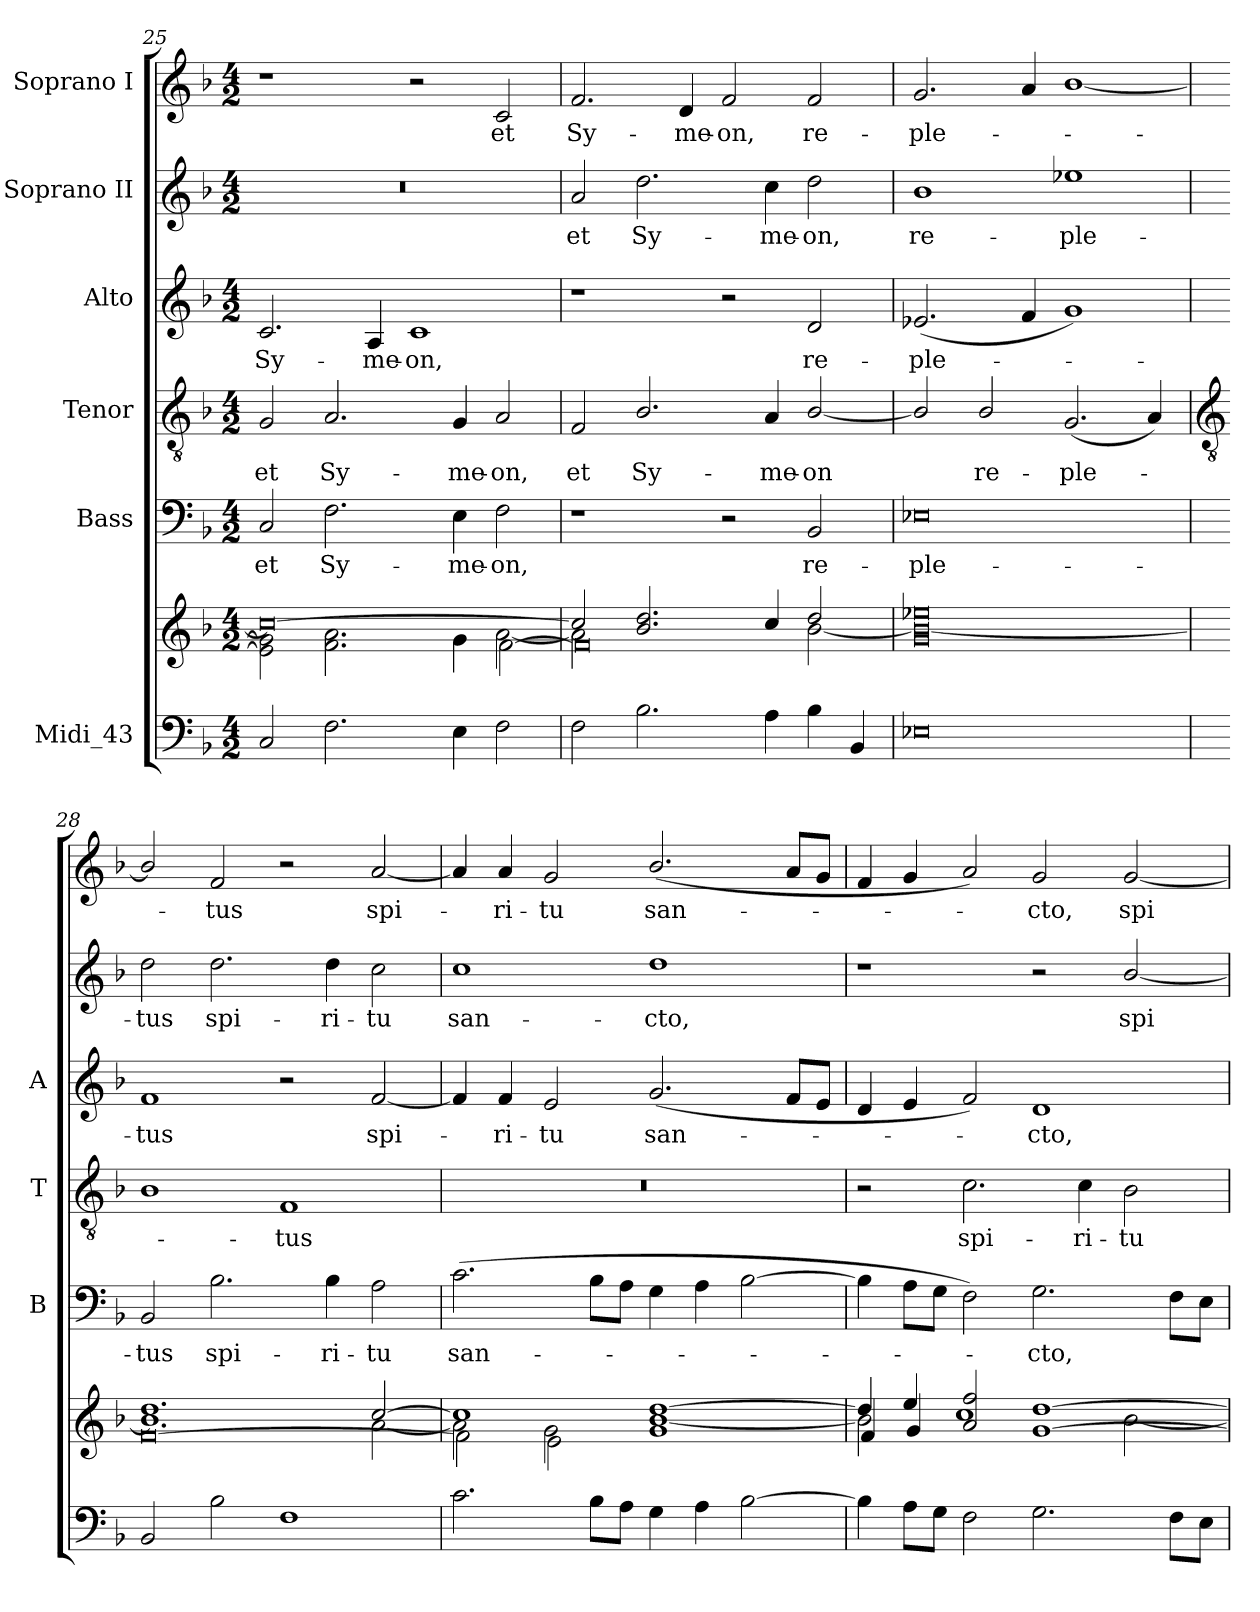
**kern	**kern	**kern	**text	**kern	**text	**kern	**text	**kern	**text	**kern	**text
*part6	*part6	*part5	*part5	*part4	*part4	*part3	*part3	*part2	*part2	*part1	*part1
*staff7	*staff6	*staff5	*staff5	*staff4	*staff4	*staff3	*staff3	*staff2	*staff2	*staff1	*staff1
*I"Midi_43	*	*I"Bass	*	*I"Tenor	*	*I"Alto	*	*I"Soprano II	*	*I"Soprano I	*
*	*	*I'B	*	*I'T	*	*I'A	*	*	*	*	*
*clefF4	*clefG2	*clefF4	*	*clefGv2	*	*clefG2	*	*clefG2	*	*clefG2	*
*k[b-]	*k[b-]	*k[b-]	*	*k[b-]	*	*k[b-]	*	*k[b-]	*	*k[b-]	*
*F:	*F:	*F:	*	*F:	*	*F:	*	*F:	*	*F:	*
*M4/2	*M4/2	*M4/2	*	*M4/2	*	*M4/2	*	*M4/2	*	*M4/2	*
=25	=25	=25	=25	=25	=25	=25	=25	=25	=25	=25	=25
*	*^	*	*	*	*	*	*	*	*	*	*
*	*	*^	*	*	*	*	*	*	*	*	*	*
!	!	!	!	!	!LO:LY:b	!	!LO:LY:b	!	!LO:LY:b	!	!	!	!
2C	0cc/_	1ryy	2e\] 2g\]	2C	et	2G	et	2.c	Sy-	0r	.	1r	.
!	!	!	!	!	!LO:LY:b	!	!LO:LY:b	!	!	!	!	!	!
2.F	.	.	2.f\ 2.a\	2.F	Sy-	2.A	Sy-	.	.	.	.	.	.
!	!	!	!	!	!	!	!	!	!LO:LY:b	!	!	!	!
.	.	.	.	.	.	.	.	4A	-me-	.	.	.	.
!	!	!	!	!	!	!	!	!	!LO:LY:b	!	!	!	!
.	.	2ryy	.	.	.	.	.	1c	-on,	.	.	2r	.
!	!	!	!	!	!LO:LY:b	!	!LO:LY:b	!	!	!	!	!	!
4E	.	.	4g\	4E	-me-	4G	-me-	.	.	.	.	.	.
!	!	!	!	!	!LO:LY:b	!	!LO:LY:b	!	!	!	!	!	!LO:LY:b
2F	.	[2a\	[2f\	2F	-on,	2A	-on,	.	.	.	.	2c	et
=26	=26	=26	=26	=26	=26	=26	=26	=26	=26	=26	=26	=26	=26
!	!	!	!	!	!	!	!LO:LY:b	!	!	!	!LO:LY:b	!	!LO:LY:b
2F	2cc/]	2a\]	0f\]	1r	.	2F	et	1r	.	2a	et	2.f	Sy-
!	!	!	!	!	!	!	!LO:LY:b	!	!	!	!LO:LY:b	!	!
2.B-	2.b-/ 2.dd/	2ryy	.	.	.	2.B-/	Sy-	.	.	2.dd	Sy-	.	.
!	!	!	!	!	!	!	!	!	!	!	!	!	!LO:LY:b
.	.	.	.	.	.	.	.	.	.	.	.	4d	-me-
!	!	!	!	!	!	!	!	!	!	!	!	!	!LO:LY:b
.	.	2ryy	.	2r	.	.	.	2r	.	.	.	2f	-on,
!	!	!	!	!	!	!	!LO:LY:b	!	!	!	!LO:LY:b	!	!
4A	4cc/	.	.	.	.	4A	-me-	.	.	4cc	-me-	.	.
!	!	!	!	!	!LO:LY:b	!	!LO:LY:b	!	!LO:LY:b	!	!LO:LY:b	!	!LO:LY:b
4B-	2dd/	[2b-\	.	2BB-	re-	[2B-/	-on	2d	re-	2dd	-on,	2f	re-
4BB-	.	.	.	.	.	.	.	.	.	.	.	.	.
=27	=27	=27	=27	=27	=27	=27	=27	=27	=27	=27	=27	=27	=27
!	!	!	!	!	!LO:LY:b	!	!	!	!LO:LY:b	!	!LO:LY:b	!	!LO:LY:b
0E-X	0ee-X/	0b-\_	0g\	0E-X	-ple-	2B-/]	.	(<2.e-X	-ple-	1b-	re-	2.g	-ple-
!	!	!	!	!	!	!	!LO:LY:b	!	!	!	!	!	!
.	.	.	.	.	.	2B-/	re-	.	.	.	.	.	.
.	.	.	.	.	.	.	.	4f	.	.	.	4a	.
!	!	!	!	!	!	!	!LO:LY:b	!	!	!	!LO:LY:b	!	!
.	.	.	.	.	.	(<2.G	-ple-	1g)	.	1ee-X	-ple-	[1b-/	.
.	.	.	.	.	.	4A)	.	.	.	.	.	.	.
!!LO:LB:g=z
=28	=28	=28	=28	=28	=28	=28	=28	=28	=28	=28	=28	=28	=28
*	*	*	*	*	*	*clefGv2	*	*	*	*	*	*	*
!	!	!	!	!	!LO:LY:b	!	!	!	!LO:LY:b	!	!LO:LY:b	!	!
2BB-	1.dd/	1.b-\]	[0f\	2BB-	-tus	1B-/	.	1f	tus	2dd	-tus	2b-/]	.
!	!	!	!	!	!LO:LY:b	!	!	!	!	!	!LO:LY:b	!	!LO:LY:b
2B-	.	.	.	2.B-	spi-	.	.	.	.	2.dd	spi-	2f	tus
!	!	!	!	!	!	!	!LO:LY:b	!	!	!	!	!	!
1F	.	.	.	.	.	1F	tus	2r	.	.	.	2r	.
!	!	!	!	!	!LO:LY:b	!	!	!	!	!	!LO:LY:b	!	!
.	.	.	.	4B-	-ri-	.	.	.	.	4dd	-ri-	.	.
!	!	!	!	!	!LO:LY:b	!	!	!	!LO:LY:b	!	!LO:LY:b	!	!LO:LY:b
.	[2cc/	[2a\	.	2A	-tu	.	.	[2f	spi-	2cc	-tu	[2a	spi-
=29	=29	=29	=29	=29	=29	=29	=29	=29	=29	=29	=29	=29	=29
!	!	!	!	!	!LO:LY:b	!	!	!	!	!	!LO:LY:b	!	!
2.c	1cc/]	2a\]	2f\]	(>2.c	san-	0r	.	4f]	.	1cc	san-	4a]	.
!	!	!	!	!	!	!	!	!	!LO:LY:b	!	!	!	!LO:LY:b
.	.	.	.	.	.	.	.	4f	ri-	.	.	4a	ri-
!	!	!	!	!	!	!	!	!	!LO:LY:b	!	!	!	!LO:LY:b
.	.	2g\	2e\	.	.	.	.	2e	-tu	.	.	2g	-tu
8B-L	.	.	.	8B-L	.	.	.	.	.	.	.	.	.
8AJ	.	.	.	8AJ	.	.	.	.	.	.	.	.	.
!	!	!	!	!	!	!	!	!	!LO:LY:b	!	!LO:LY:b	!	!LO:LY:b
4G	[1dd/	[1b-\	1g\	4G	.	.	.	(<2.g	san-	1dd	-cto,	(<2.b-/	san-
4A	.	.	.	4A	.	.	.	.	.	.	.	.	.
[2B-	.	.	.	[2B-	.	.	.	.	.	.	.	.	.
.	.	.	.	.	.	.	.	8fL	.	.	.	8aL	.
.	.	.	.	.	.	.	.	8eJ	.	.	.	8gJ	.
=30	=30	=30	=30	=30	=30	=30	=30	=30	=30	=30	=30	=30	=30
4B-]	4dd/]	2b-\]	4f/	4B-]	.	2r	.	4d	.	1r	.	4f	.
8AL	4ee/	.	4g/	8AL	.	.	.	4e	.	.	.	4g	.
8GJ	.	.	.	8GJ	.	.	.	.	.	.	.	.	.
!	!	!	!	!	!	!	!LO:LY:b	!	!	!	!	!	!
2F	2a/ 2ff/	1cc\	2ryy	2F)	.	2.c	spi-	2f)	.	.	.	2a)	.
!	!	!	!	!	!LO:LY:b	!	!	!	!LO:LY:b	!	!	!	!LO:LY:b
2.G	[1dd/	.	[1g\	2.G	cto,	.	.	1d	cto,	2r	.	2g	cto,
!	!	!	!	!	!	!	!LO:LY:b	!	!	!	!	!	!
.	.	.	.	.	.	4c	-ri-	.	.	.	.	.	.
!	!	!	!	!	!	!	!LO:LY:b	!	!	!	!LO:LY:b	!	!LO:LY:b
.	.	[2b-\	.	.	.	2B-	-tu	.	.	[2b-/	spi-	[2g	spi-
8FL	.	.	.	8FL	.	.	.	.	.	.	.	.	.
8EJ	.	.	.	8EJ	.	.	.	.	.	.	.	.	.
*	*v	*v	*v	*	*	*	*	*	*	*	*	*	*
=	=	=	=	=	=	=	=	=	=	=	=
*-	*-	*-	*-	*-	*-	*-	*-	*-	*-	*-	*-
